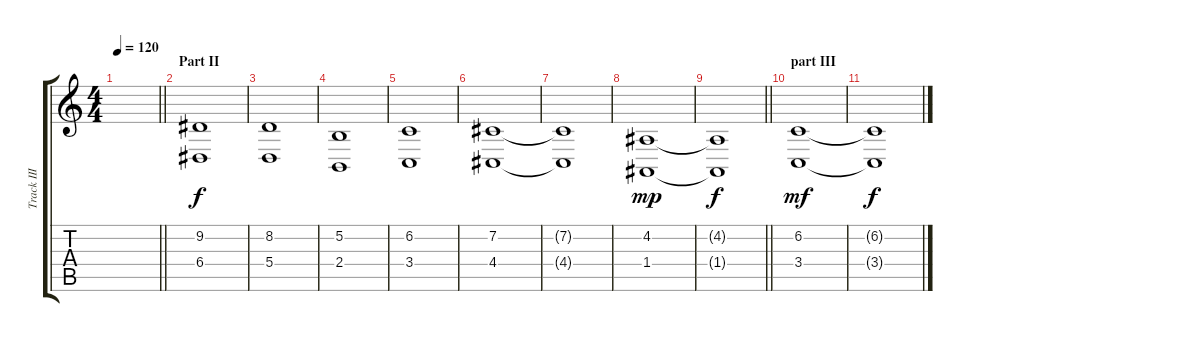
\track ("Track III" "Track III") {instrument stringensemble2}
\staff {score tabs}
\tuning (B3 Gb3 D3 A2 E2 B1) {hide}
\ts (4 4)
\tempo 120
\clef g2
\barLineRight lightlight
\ks c
|
\section ("" "Part II")
(9.2 6.4).1 |
(8.2 5.4).1 |
(5.2 2.4).1 |
(6.2 3.4).1 |
(7.2 4.4).1 |
(7.2{t} 4.4{t}).1{dy f} |
(4.2 1.4).1{dy mp} |
\barLineRight lightlight
(4.2{t} 1.4{t}).1{dy f} |
\section ("" "part III")
(6.2 3.4).1{dy mf} |
(6.2{t} 3.4{t}).1{dy f}
